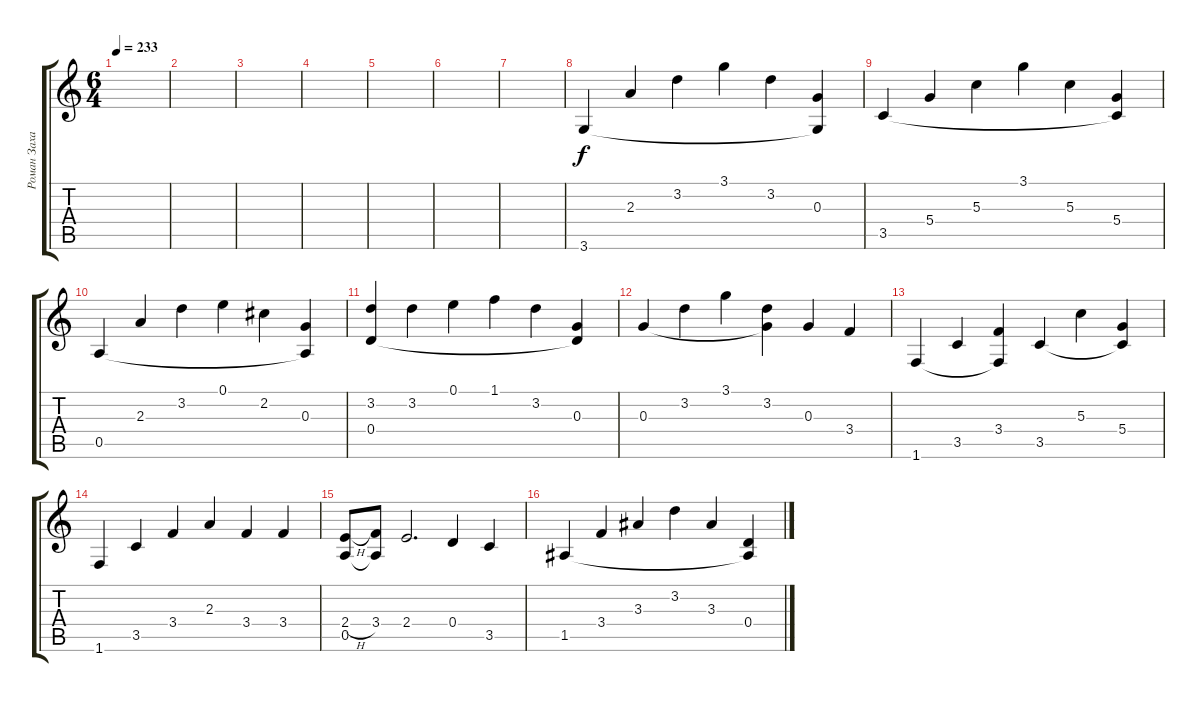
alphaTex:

\track ("Роман Захаров" "Роман Заха") {instrument acousticguitarnylon}
\staff {score tabs}
\tuning (E4 B3 G3 D3 A2 E2) {hide}
\ts (6 4)
\tempo 233
\clef g2
\ks c
|
|
|
|
|
|
|
3.6.4 2.3.4 3.2.4 3.1.4 3.2.4 (0.3 3.6{t}).4 |
3.5.4 5.4.4 5.3.4 3.1.4 5.3.4 (5.4 3.5{t}).4 |
0.5.4 2.3.4 3.2.4 0.1.4 2.2.4 (0.3 0.5{t}).4 |
(3.2 0.4).4 3.2.4 0.1.4 1.1.4 3.2.4 (0.3 0.4{t}).4 |
0.3.4 3.2.4 3.1.4 (3.2 0.3{t}).4 0.3.4 3.4.4 |
1.6.4 3.5.4 (3.4 1.6{t}).4 3.5.4 5.3.4 (5.4 3.5{t}).4 |
1.6.4 3.5.4 3.4.4 2.3.4 3.4.4 3.4.4 |
(2.4{h} 0.5).8 (3.4 0.5{t}).8 2.4.2{d} 0.4.4 3.5.4 |
1.5.4 3.4.4 3.3.4 3.2.4 3.3.4 (0.4 1.5{t}).4
